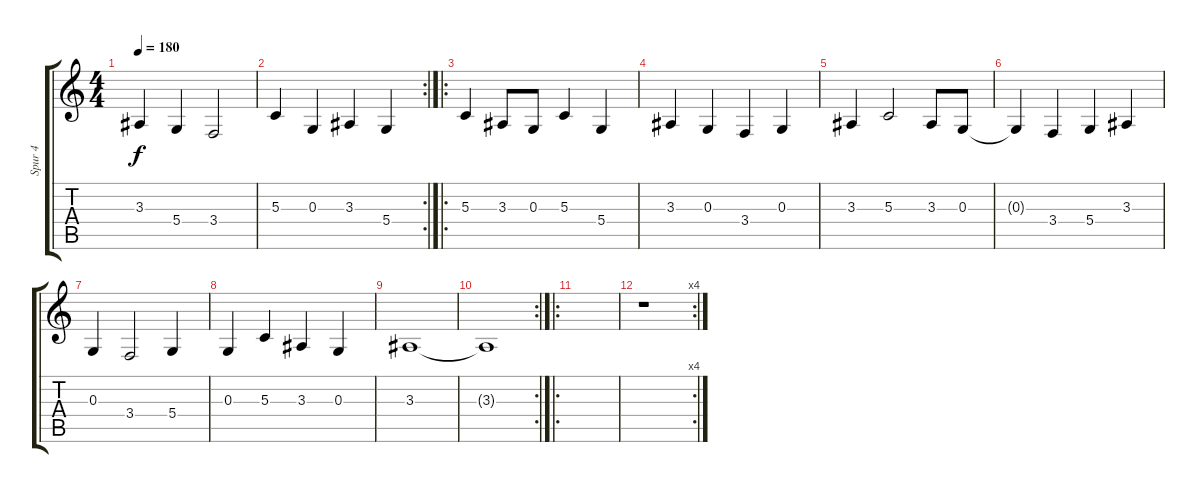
\track ("Spur 4" "Spur 4") {instrument tenorsax}
\staff {score tabs}
\tuning (E4 B3 G3 D3 A2 E2) {hide}
\ts (4 4)
\tempo 180
\clef g2
\ks c
3.3.4{dy f} 5.4.4 3.4.2 |
\rc 2
5.3.4 0.3.4 3.3.4 5.4.4 |
\ro
5.3.4 3.3.8 0.3.8 5.3.4 5.4.4 |
3.3.4 0.3.4 3.4.4 0.3.4 |
3.3.4 5.3.2 3.3.8 0.3.8 |
0.3{t}.4 3.4.4 5.4.4 3.3.4 |
0.3.4 3.4.2 5.4.4 |
0.3.4 5.3.4 3.3.4 0.3.4 |
3.3.1 |
\rc 2
3.3{t}.1 |
\ro
|
\rc 4
r.1
